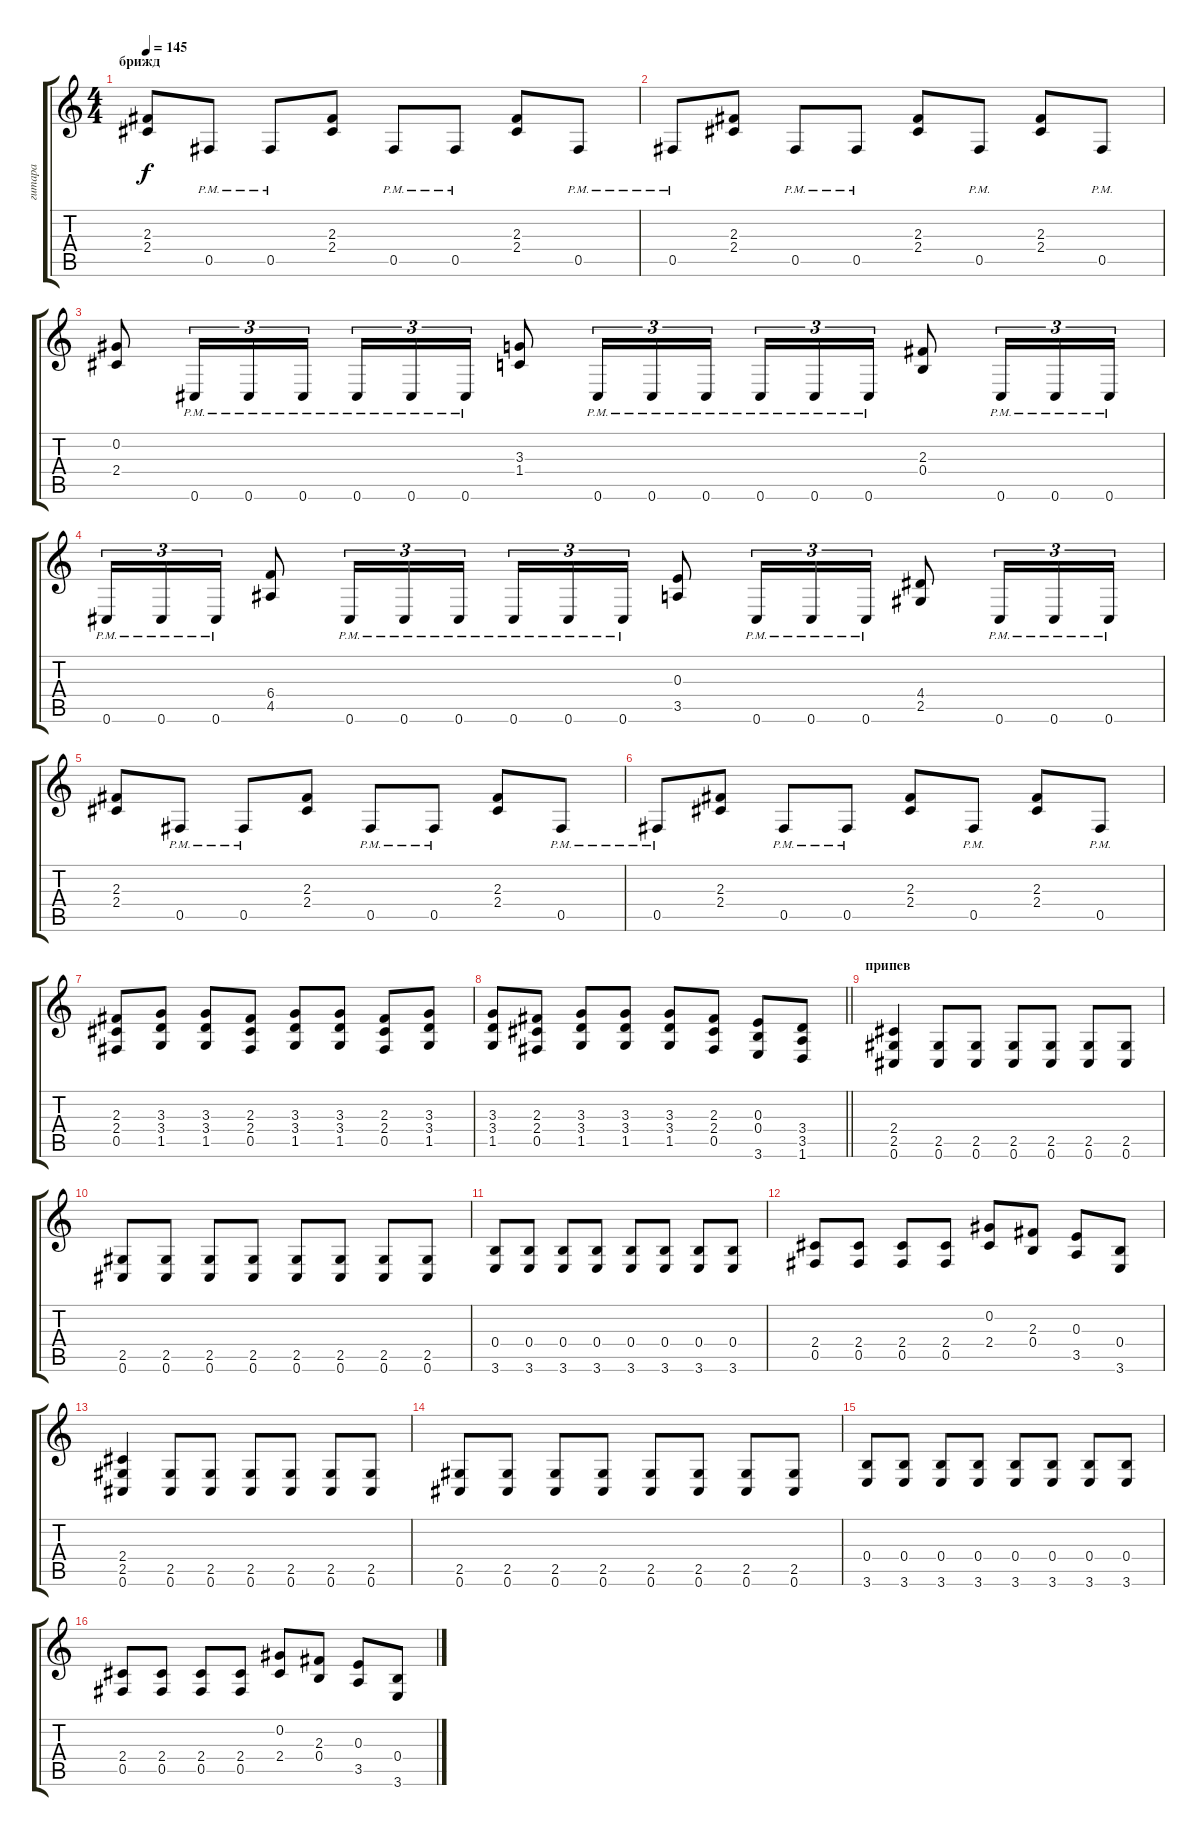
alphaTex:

\track ("гитара" "гитара") {instrument overdrivenguitar}
\staff {score tabs}
\tuning (Db4 Ab3 E3 B2 Gb2 Db2) {hide}
\ts (4 4)
\section ("" "брижд")
\tempo 145
\clef g2
\ks c
(2.3 2.4).8{dy f} 0.5{pm}.8 0.5{pm}.8 (2.3 2.4).8 0.5{pm}.8 0.5{pm}.8 (2.3 2.4).8 0.5{pm}.8 |
0.5{pm}.8 (2.3 2.4).8 0.5{pm}.8 0.5{pm}.8 (2.3 2.4).8 0.5{pm}.8 (2.3 2.4).8 0.5{pm}.8 |
(0.2 2.4).8 0.6{pm}.16{tu (3 2)} 0.6{pm}.16{tu (3 2)} 0.6{pm}.16{tu (3 2)} 0.6{pm}.16{tu (3 2)} 0.6{pm}.16{tu (3 2)} 0.6{pm}.16{tu (3 2)} (3.3 1.4).8 0.6{pm}.16{tu (3 2)} 0.6{pm}.16{tu (3 2)} 0.6{pm}.16{tu (3 2) beam splitsecondary} 0.6{pm}.16{tu (3 2)} 0.6{pm}.16{tu (3 2)} 0.6{pm}.16{tu (3 2)} (2.3 0.4).8 0.6{pm}.16{tu (3 2)} 0.6{pm}.16{tu (3 2)} 0.6{pm}.16{tu (3 2)} |
0.6{pm}.16{tu (3 2)} 0.6{pm}.16{tu (3 2)} 0.6{pm}.16{tu (3 2)} (6.4 4.5).8 0.6{pm}.16{tu (3 2)} 0.6{pm}.16{tu (3 2)} 0.6{pm}.16{tu (3 2) beam splitsecondary} 0.6{pm}.16{tu (3 2)} 0.6{pm}.16{tu (3 2)} 0.6{pm}.16{tu (3 2)} (0.3 3.5).8 0.6{pm}.16{tu (3 2)} 0.6{pm}.16{tu (3 2)} 0.6{pm}.16{tu (3 2)} (4.4 2.5).8 0.6{pm}.16{tu (3 2)} 0.6{pm}.16{tu (3 2)} 0.6{pm}.16{tu (3 2)} |
(2.3 2.4).8 0.5{pm}.8 0.5{pm}.8 (2.3 2.4).8 0.5{pm}.8 0.5{pm}.8 (2.3 2.4).8 0.5{pm}.8 |
0.5{pm}.8 (2.3 2.4).8 0.5{pm}.8 0.5{pm}.8 (2.3 2.4).8 0.5{pm}.8 (2.3 2.4).8 0.5{pm}.8 |
(2.3 2.4 0.5).8 (3.3 3.4 1.5).8 (3.3 3.4 1.5).8 (2.3 2.4 0.5).8 (3.3 3.4 1.5).8 (3.3 3.4 1.5).8 (2.3 2.4 0.5).8 (3.3 3.4 1.5).8 |
\barLineRight lightlight
(3.3 3.4 1.5).8 (2.3 2.4 0.5).8 (3.3 3.4 1.5).8 (3.3 3.4 1.5).8 (3.3 3.4 1.5).8 (2.3 2.4 0.5).8 (0.3 0.4 3.6).8 (3.4 3.5 1.6).8 |
\section ("" "припев")
(2.4 2.5 0.6).4 (2.5 0.6).8 (2.5 0.6).8 (2.5 0.6).8 (2.5 0.6).8 (2.5 0.6).8 (2.5 0.6).8 |
(2.5 0.6).8 (2.5 0.6).8 (2.5 0.6).8 (2.5 0.6).8 (2.5 0.6).8 (2.5 0.6).8 (2.5 0.6).8 (2.5 0.6).8 |
(0.4 3.6).8 (0.4 3.6).8 (0.4 3.6).8 (0.4 3.6).8 (0.4 3.6).8 (0.4 3.6).8 (0.4 3.6).8 (0.4 3.6).8 |
(2.4 0.5).8 (2.4 0.5).8 (2.4 0.5).8 (2.4 0.5).8 (0.2 2.4).8 (2.3 0.4).8 (0.3 3.5).8 (0.4 3.6).8 |
(2.4 2.5 0.6).4 (2.5 0.6).8 (2.5 0.6).8 (2.5 0.6).8 (2.5 0.6).8 (2.5 0.6).8 (2.5 0.6).8 |
(2.5 0.6).8 (2.5 0.6).8 (2.5 0.6).8 (2.5 0.6).8 (2.5 0.6).8 (2.5 0.6).8 (2.5 0.6).8 (2.5 0.6).8 |
(0.4 3.6).8 (0.4 3.6).8 (0.4 3.6).8 (0.4 3.6).8 (0.4 3.6).8 (0.4 3.6).8 (0.4 3.6).8 (0.4 3.6).8 |
(2.4 0.5).8 (2.4 0.5).8 (2.4 0.5).8 (2.4 0.5).8 (0.2 2.4).8 (2.3 0.4).8 (0.3 3.5).8 (0.4 3.6).8
